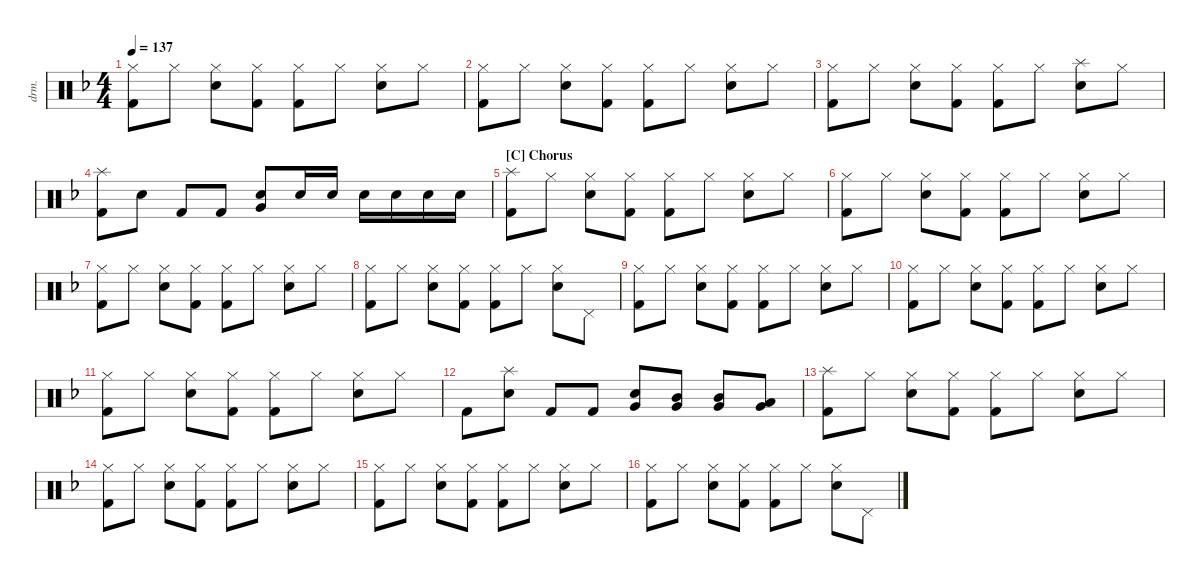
\defaultSystemsLayout 4
\hideDynamics
\bracketExtendMode nobrackets
\track ("Drumkit" "drm.") {defaultSystemsLayout 4 instrument percussion}
\staff {score}
\articulation defaults
\ts (4 4)
\tempo 137
\clef neutral
\ks f
("Kick (hit) 2"{acc forcenatural} "Hi-Hat (closed)"{acc forcenatural}).8{dy mf beam Down} "Hi-Hat (closed)"{acc forcenatural}.8{beam Down} ("Hi-Hat (closed)"{acc forcenatural} "Snare (hit) 2"{acc forcenatural}).8{beam Down} ("Hi-Hat (closed)"{acc forcenatural} "Kick (hit) 2"{acc forcenatural}).8{beam Down} ("Hi-Hat (closed)"{acc forcenatural} "Kick (hit) 2"{acc forcenatural}).8{beam Down} "Hi-Hat (closed)"{acc forcenatural}.8{beam Down} ("Hi-Hat (closed)"{acc forcenatural} "Snare (hit) 2"{acc forcenatural}).8{beam Down} "Hi-Hat (closed)"{acc forcenatural}.8{beam Down} |
("Kick (hit) 2"{acc forcenatural} "Hi-Hat (closed)"{acc forcenatural}).8{beam Down} "Hi-Hat (closed)"{acc forcenatural}.8{beam Down} ("Hi-Hat (closed)"{acc forcenatural} "Snare (hit) 2"{acc forcenatural}).8{beam Down} ("Hi-Hat (closed)"{acc forcenatural} "Kick (hit) 2"{acc forcenatural}).8{beam Down} ("Hi-Hat (closed)"{acc forcenatural} "Kick (hit) 2"{acc forcenatural}).8{beam Down} "Hi-Hat (closed)"{acc forcenatural}.8{beam Down} ("Hi-Hat (closed)"{acc forcenatural} "Snare (hit) 2"{acc forcenatural}).8{beam Down} "Hi-Hat (closed)"{acc forcenatural}.8{beam Down} |
("Kick (hit) 2"{acc forcenatural} "Hi-Hat (closed)"{acc forcenatural}).8{beam Down} "Hi-Hat (closed)"{acc forcenatural}.8{beam Down} ("Hi-Hat (closed)"{acc forcenatural} "Snare (hit) 2"{acc forcenatural}).8{beam Down} ("Hi-Hat (closed)"{acc forcenatural} "Kick (hit) 2"{acc forcenatural}).8{beam Down} ("Hi-Hat (closed)"{acc forcenatural} "Kick (hit) 2"{acc forcenatural}).8{beam Down} "Hi-Hat (closed)"{acc forcenatural}.8{beam Down} ("Snare (hit) 2"{acc forcenatural} "Splash (hit)"{acc forcenatural}).8{beam Down} "Hi-Hat (closed)"{acc forcenatural}.8{beam Down} |
("Kick (hit) 2"{acc forcenatural} "Splash (hit)"{acc forcenatural}).8{beam Down} "Snare (hit) 2"{acc forcenatural}.8{beam Down} "Kick (hit) 2"{acc forcenatural}.8{beam Up} "Kick (hit) 2"{acc forcenatural}.8{beam Up} ("Snare (hit) 2"{acc forcenatural} "Very Low Tom (hit)"{acc forcenatural}).8{beam Up} "Snare (hit) 2"{acc forcenatural}.16{beam Up} "Snare (hit) 2"{acc forcenatural}.16{beam Up} "Snare (hit) 2"{acc forcenatural}.16{beam Down} "Snare (hit) 2"{acc forcenatural}.16{beam Down} "Snare (hit) 2"{acc forcenatural}.16{beam Down} "Snare (hit) 2"{acc forcenatural}.16{beam Down} |
\section ("C" "Chorus")
("Kick (hit) 2"{acc forcenatural} "Splash (hit)"{acc forcenatural}).8{beam Down} "Hi-Hat (closed)"{acc forcenatural}.8{beam Down} ("Hi-Hat (closed)"{acc forcenatural} "Snare (hit) 2"{acc forcenatural}).8{beam Down} ("Hi-Hat (closed)"{acc forcenatural} "Kick (hit) 2"{acc forcenatural}).8{beam Down} ("Hi-Hat (closed)"{acc forcenatural} "Kick (hit) 2"{acc forcenatural}).8{beam Down} "Hi-Hat (closed)"{acc forcenatural}.8{beam Down} ("Hi-Hat (closed)"{acc forcenatural} "Snare (hit) 2"{acc forcenatural}).8{beam Down} "Hi-Hat (closed)"{acc forcenatural}.8{beam Down} |
("Kick (hit) 2"{acc forcenatural} "Hi-Hat (closed)"{acc forcenatural}).8{beam Down} "Hi-Hat (closed)"{acc forcenatural}.8{beam Down} ("Hi-Hat (closed)"{acc forcenatural} "Snare (hit) 2"{acc forcenatural}).8{beam Down} ("Hi-Hat (closed)"{acc forcenatural} "Kick (hit) 2"{acc forcenatural}).8{beam Down} ("Hi-Hat (closed)"{acc forcenatural} "Kick (hit) 2"{acc forcenatural}).8{beam Down} "Hi-Hat (closed)"{acc forcenatural}.8{beam Down} ("Hi-Hat (closed)"{acc forcenatural} "Snare (hit) 2"{acc forcenatural}).8{beam Down} "Hi-Hat (closed)"{acc forcenatural}.8{beam Down} |
("Kick (hit) 2"{acc forcenatural} "Hi-Hat (closed)"{acc forcenatural}).8{beam Down} "Hi-Hat (closed)"{acc forcenatural}.8{beam Down} ("Hi-Hat (closed)"{acc forcenatural} "Snare (hit) 2"{acc forcenatural}).8{beam Down} ("Hi-Hat (closed)"{acc forcenatural} "Kick (hit) 2"{acc forcenatural}).8{beam Down} ("Hi-Hat (closed)"{acc forcenatural} "Kick (hit) 2"{acc forcenatural}).8{beam Down} "Hi-Hat (closed)"{acc forcenatural}.8{beam Down} ("Hi-Hat (closed)"{acc forcenatural} "Snare (hit) 2"{acc forcenatural}).8{beam Down} "Hi-Hat (closed)"{acc forcenatural}.8{beam Down} |
("Kick (hit) 2"{acc forcenatural} "Hi-Hat (closed)"{acc forcenatural}).8{beam Down} "Hi-Hat (closed)"{acc forcenatural}.8{beam Down} ("Hi-Hat (closed)"{acc forcenatural} "Snare (hit) 2"{acc forcenatural}).8{beam Down} ("Hi-Hat (closed)"{acc forcenatural} "Kick (hit) 2"{acc forcenatural}).8{beam Down} ("Hi-Hat (closed)"{acc forcenatural} "Kick (hit) 2"{acc forcenatural}).8{beam Down} "Hi-Hat (closed)"{acc forcenatural}.8{beam Down} ("Hi-Hat (closed)"{acc forcenatural} "Snare (hit) 2"{acc forcenatural}).8{beam Down} "Pedal Hi-Hat (hit)"{acc forcenatural}.8{beam Down} |
("Kick (hit) 2"{acc forcenatural} "Hi-Hat (closed)"{acc forcenatural}).8{beam Down} "Hi-Hat (closed)"{acc forcenatural}.8{beam Down} ("Hi-Hat (closed)"{acc forcenatural} "Snare (hit) 2"{acc forcenatural}).8{beam Down} ("Hi-Hat (closed)"{acc forcenatural} "Kick (hit) 2"{acc forcenatural}).8{beam Down} ("Hi-Hat (closed)"{acc forcenatural} "Kick (hit) 2"{acc forcenatural}).8{beam Down} "Hi-Hat (closed)"{acc forcenatural}.8{beam Down} ("Hi-Hat (closed)"{acc forcenatural} "Snare (hit) 2"{acc forcenatural}).8{beam Down} "Hi-Hat (closed)"{acc forcenatural}.8{beam Down} |
("Kick (hit) 2"{acc forcenatural} "Hi-Hat (closed)"{acc forcenatural}).8{beam Down} "Hi-Hat (closed)"{acc forcenatural}.8{beam Down} ("Hi-Hat (closed)"{acc forcenatural} "Snare (hit) 2"{acc forcenatural}).8{beam Down} ("Hi-Hat (closed)"{acc forcenatural} "Kick (hit) 2"{acc forcenatural}).8{beam Down} ("Hi-Hat (closed)"{acc forcenatural} "Kick (hit) 2"{acc forcenatural}).8{beam Down} "Hi-Hat (closed)"{acc forcenatural}.8{beam Down} ("Hi-Hat (closed)"{acc forcenatural} "Snare (hit) 2"{acc forcenatural}).8{beam Down} "Hi-Hat (closed)"{acc forcenatural}.8{beam Down} |
("Kick (hit) 2"{acc forcenatural} "Hi-Hat (closed)"{acc forcenatural}).8{beam Down} "Hi-Hat (closed)"{acc forcenatural}.8{beam Down} ("Hi-Hat (closed)"{acc forcenatural} "Snare (hit) 2"{acc forcenatural}).8{beam Down} ("Hi-Hat (closed)"{acc forcenatural} "Kick (hit) 2"{acc forcenatural}).8{beam Down} ("Hi-Hat (closed)"{acc forcenatural} "Kick (hit) 2"{acc forcenatural}).8{beam Down} "Hi-Hat (closed)"{acc forcenatural}.8{beam Down} ("Hi-Hat (closed)"{acc forcenatural} "Snare (hit) 2"{acc forcenatural}).8{beam Down} "Hi-Hat (closed)"{acc forcenatural}.8{beam Down} |
"Kick (hit) 2"{acc forcenatural}.8{beam Down} ("Snare (hit) 2"{acc forcenatural} "Splash (hit)"{acc forcenatural}).8{beam Down} "Kick (hit) 2"{acc forcenatural}.8{beam Up} "Kick (hit) 2"{acc forcenatural}.8{beam Up} ("Very Low Tom (hit)"{acc forcenatural} "Snare (hit) 2"{acc forcenatural}).8{beam Up} ("Mid Tom (hit)"{acc forcenatural} "Very Low Tom (hit)"{acc forcenatural}).8{beam Up} ("Mid Tom (hit)"{acc forcenatural} "Very Low Tom (hit)"{acc forcenatural}).8{beam Up} ("Low Tom (hit)"{acc forcenatural} "Very Low Tom (hit)"{acc forcenatural}).8{beam Up} |
("Kick (hit) 2"{acc forcenatural} "Splash (hit)"{acc forcenatural}).8{beam Down} "Hi-Hat (closed)"{acc forcenatural}.8{beam Down} ("Hi-Hat (closed)"{acc forcenatural} "Snare (hit) 2"{acc forcenatural}).8{beam Down} ("Hi-Hat (closed)"{acc forcenatural} "Kick (hit) 2"{acc forcenatural}).8{beam Down} ("Hi-Hat (closed)"{acc forcenatural} "Kick (hit) 2"{acc forcenatural}).8{beam Down} "Hi-Hat (closed)"{acc forcenatural}.8{beam Down} ("Hi-Hat (closed)"{acc forcenatural} "Snare (hit) 2"{acc forcenatural}).8{beam Down} "Hi-Hat (closed)"{acc forcenatural}.8{beam Down} |
("Kick (hit) 2"{acc forcenatural} "Hi-Hat (closed)"{acc forcenatural}).8{beam Down} "Hi-Hat (closed)"{acc forcenatural}.8{beam Down} ("Hi-Hat (closed)"{acc forcenatural} "Snare (hit) 2"{acc forcenatural}).8{beam Down} ("Hi-Hat (closed)"{acc forcenatural} "Kick (hit) 2"{acc forcenatural}).8{beam Down} ("Hi-Hat (closed)"{acc forcenatural} "Kick (hit) 2"{acc forcenatural}).8{beam Down} "Hi-Hat (closed)"{acc forcenatural}.8{beam Down} ("Hi-Hat (closed)"{acc forcenatural} "Snare (hit) 2"{acc forcenatural}).8{beam Down} "Hi-Hat (closed)"{acc forcenatural}.8{beam Down} |
("Kick (hit) 2"{acc forcenatural} "Hi-Hat (closed)"{acc forcenatural}).8{beam Down} "Hi-Hat (closed)"{acc forcenatural}.8{beam Down} ("Hi-Hat (closed)"{acc forcenatural} "Snare (hit) 2"{acc forcenatural}).8{beam Down} ("Hi-Hat (closed)"{acc forcenatural} "Kick (hit) 2"{acc forcenatural}).8{beam Down} ("Hi-Hat (closed)"{acc forcenatural} "Kick (hit) 2"{acc forcenatural}).8{beam Down} "Hi-Hat (closed)"{acc forcenatural}.8{beam Down} ("Hi-Hat (closed)"{acc forcenatural} "Snare (hit) 2"{acc forcenatural}).8{beam Down} "Hi-Hat (closed)"{acc forcenatural}.8{beam Down} |
("Kick (hit) 2"{acc forcenatural} "Hi-Hat (closed)"{acc forcenatural}).8{beam Down} "Hi-Hat (closed)"{acc forcenatural}.8{beam Down} ("Hi-Hat (closed)"{acc forcenatural} "Snare (hit) 2"{acc forcenatural}).8{beam Down} ("Hi-Hat (closed)"{acc forcenatural} "Kick (hit) 2"{acc forcenatural}).8{beam Down} ("Hi-Hat (closed)"{acc forcenatural} "Kick (hit) 2"{acc forcenatural}).8{beam Down} "Hi-Hat (closed)"{acc forcenatural}.8{beam Down} ("Hi-Hat (closed)"{acc forcenatural} "Snare (hit) 2"{acc forcenatural}).8{beam Down} "Pedal Hi-Hat (hit)"{acc forcenatural}.8{beam Down}
